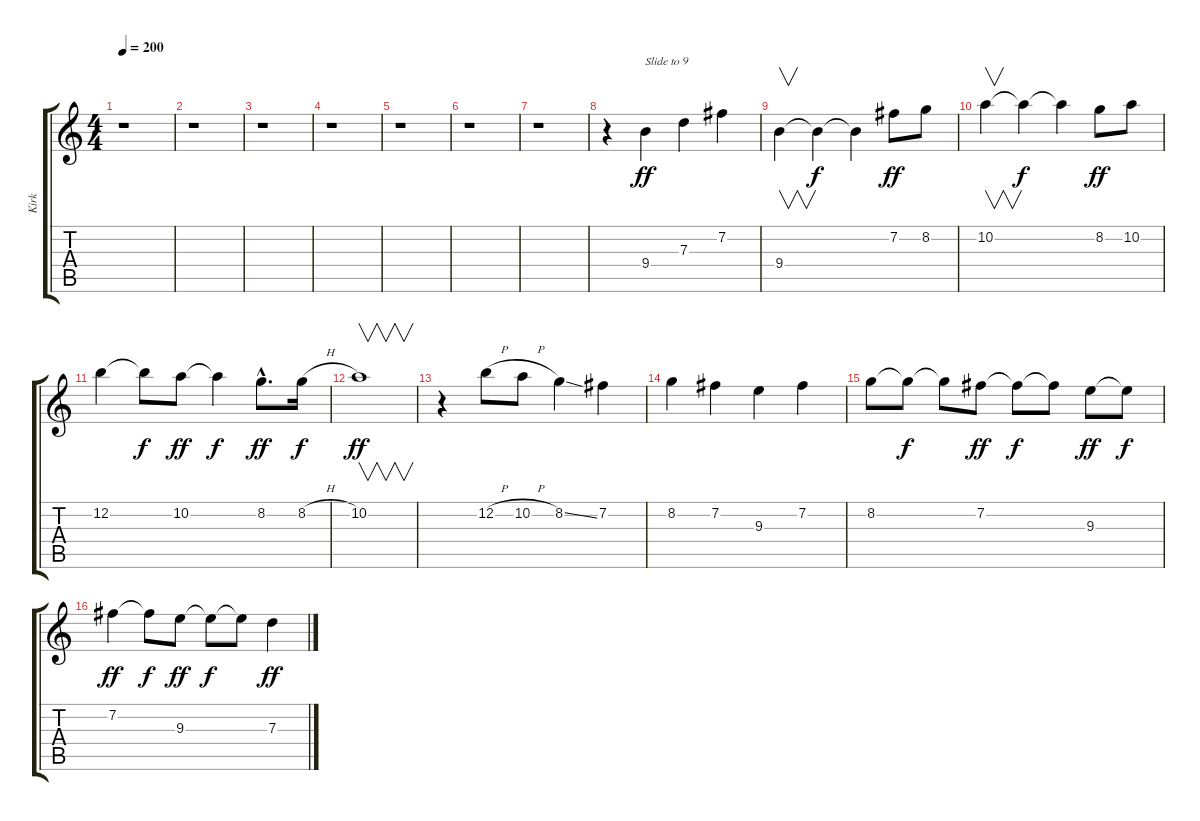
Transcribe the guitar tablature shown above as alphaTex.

\track ("Kirk" "Kirk") {instrument distortionguitar}
\staff {score tabs}
\tuning (E4 B3 G3 D3 A2 E2) {hide}
\ts (4 4)
\tempo 200
\clef g2
\ks c
r.1{dy f} |
r.1 |
r.1 |
r.1 |
r.1 |
r.1 |
r.1 |
r.4{volume 13 instrument distortionguitar} 9.4.4{txt "Slide to 9" dy ff} 7.3.4 7.2.4 |
9.4.4{v} 9.4{t}.4{dy f} 9.4{t}.4 7.2.8{dy ff} 8.2.8 |
10.2.4{v} 10.2{t}.4{dy f} 10.2{t}.4 8.2.8{dy ff} 10.2.8 |
12.2.4 12.2{t}.8{dy f} 10.2.8{dy ff} 10.2{t}.4{dy f} 8.2{hac}.8{d dy ff} 8.2{h}.16{dy f} |
10.2.1{v dy ff} |
r.4 12.2{h}.8 10.2{h}.8 8.2{ss}.4 7.2.4 |
8.2.4 7.2.4 9.3.4 7.2.4 |
8.2.8 8.2{t}.8{dy f} 8.2{t}.8 7.2.8{dy ff} 7.2{t}.8{dy f} 7.2{t}.8 9.3.8{dy ff} 9.3{t}.8{dy f} |
7.2.4{dy ff} 7.2{t}.8{dy f} 9.3.8{dy ff} 9.3{t}.8{dy f} 9.3{t}.8 7.3.4{dy ff}
